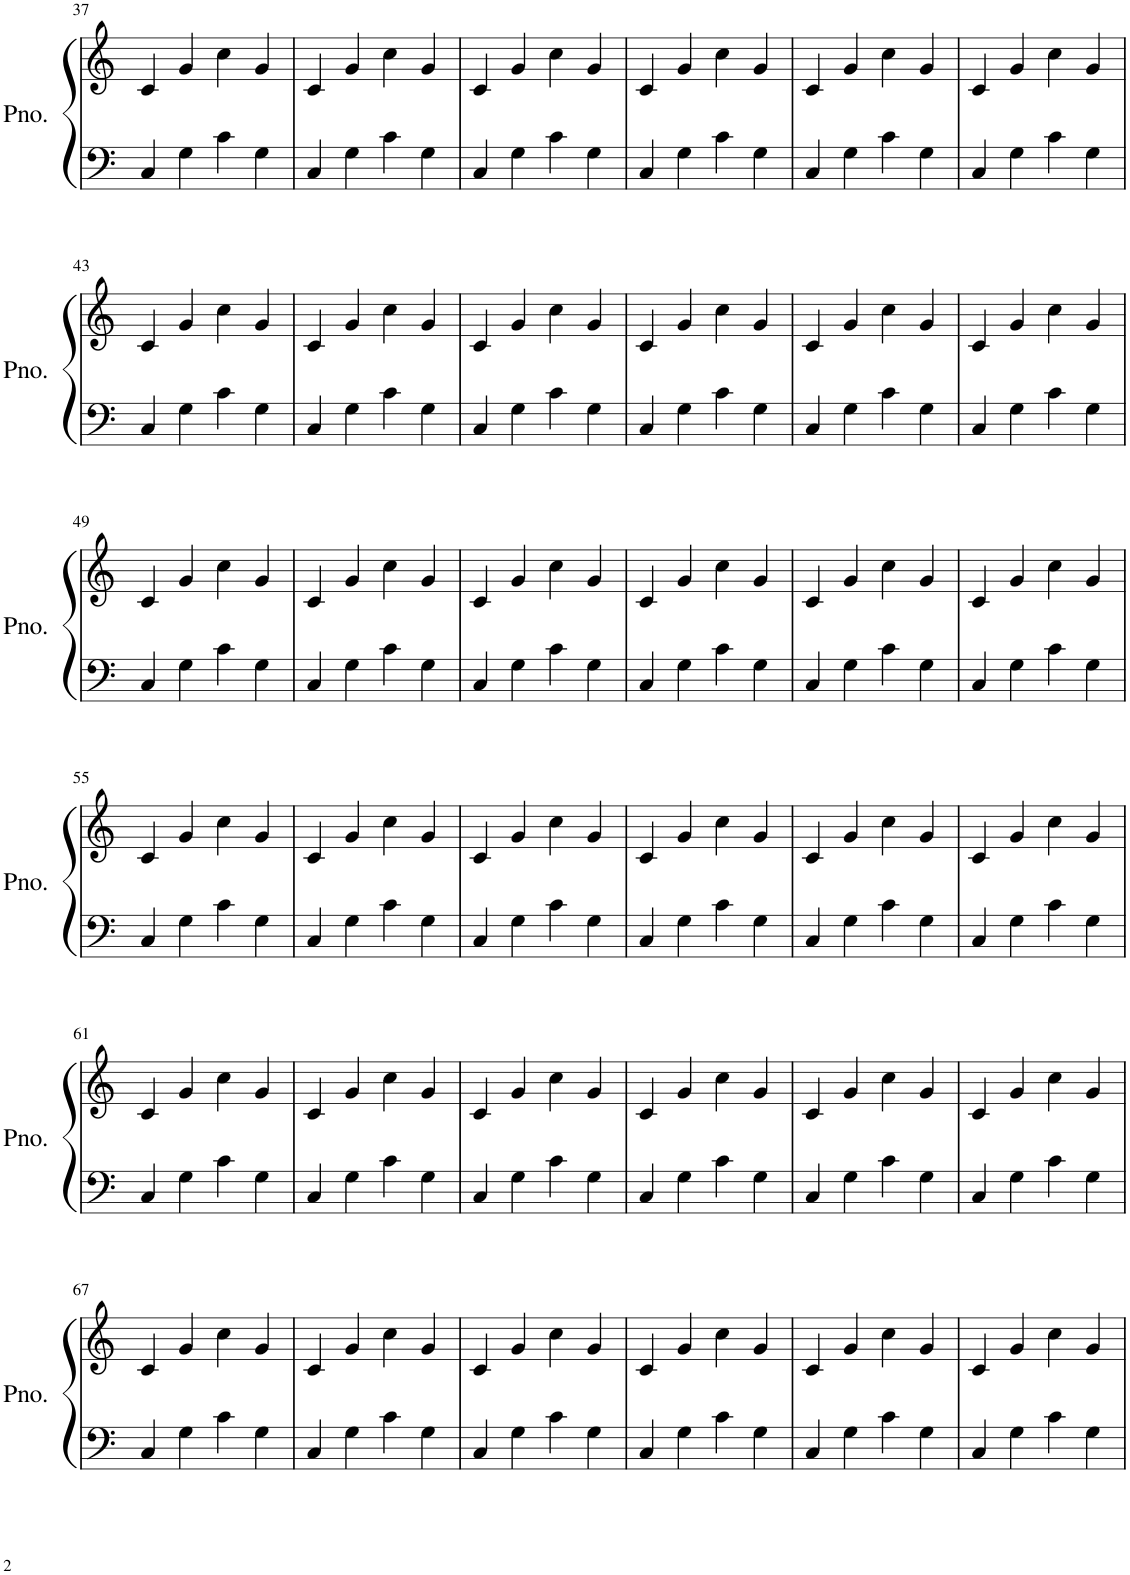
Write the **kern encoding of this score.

**kern	**kern
*part1	*part1
*staff2	*staff1
*I"Piano	*
*I'Pno.	*
!!LO:PB:g=z
*clefF4	*clefG2
*k[]	*k[]
*M4/4	*M4/4
=37	=37
4C/	4c/
4G\	4g/
4c\	4cc\
4G\	4g/
=38	=38
4C/	4c/
4G\	4g/
4c\	4cc\
4G\	4g/
=39	=39
4C/	4c/
4G\	4g/
4c\	4cc\
4G\	4g/
=40	=40
4C/	4c/
4G\	4g/
4c\	4cc\
4G\	4g/
=41	=41
4C/	4c/
4G\	4g/
4c\	4cc\
4G\	4g/
=42	=42
4C/	4c/
4G\	4g/
4c\	4cc\
4G\	4g/
!!LO:LB:g=z
=43	=43
4C/	4c/
4G\	4g/
4c\	4cc\
4G\	4g/
=44	=44
4C/	4c/
4G\	4g/
4c\	4cc\
4G\	4g/
=45	=45
4C/	4c/
4G\	4g/
4c\	4cc\
4G\	4g/
=46	=46
4C/	4c/
4G\	4g/
4c\	4cc\
4G\	4g/
=47	=47
4C/	4c/
4G\	4g/
4c\	4cc\
4G\	4g/
=48	=48
4C/	4c/
4G\	4g/
4c\	4cc\
4G\	4g/
!!LO:LB:g=z
=49	=49
4C/	4c/
4G\	4g/
4c\	4cc\
4G\	4g/
=50	=50
4C/	4c/
4G\	4g/
4c\	4cc\
4G\	4g/
=51	=51
4C/	4c/
4G\	4g/
4c\	4cc\
4G\	4g/
=52	=52
4C/	4c/
4G\	4g/
4c\	4cc\
4G\	4g/
=53	=53
4C/	4c/
4G\	4g/
4c\	4cc\
4G\	4g/
=54	=54
4C/	4c/
4G\	4g/
4c\	4cc\
4G\	4g/
!!LO:LB:g=z
=55	=55
4C/	4c/
4G\	4g/
4c\	4cc\
4G\	4g/
=56	=56
4C/	4c/
4G\	4g/
4c\	4cc\
4G\	4g/
=57	=57
4C/	4c/
4G\	4g/
4c\	4cc\
4G\	4g/
=58	=58
4C/	4c/
4G\	4g/
4c\	4cc\
4G\	4g/
=59	=59
4C/	4c/
4G\	4g/
4c\	4cc\
4G\	4g/
=60	=60
4C/	4c/
4G\	4g/
4c\	4cc\
4G\	4g/
!!LO:LB:g=z
=61	=61
4C/	4c/
4G\	4g/
4c\	4cc\
4G\	4g/
=62	=62
4C/	4c/
4G\	4g/
4c\	4cc\
4G\	4g/
=63	=63
4C/	4c/
4G\	4g/
4c\	4cc\
4G\	4g/
=64	=64
4C/	4c/
4G\	4g/
4c\	4cc\
4G\	4g/
=65	=65
4C/	4c/
4G\	4g/
4c\	4cc\
4G\	4g/
=66	=66
4C/	4c/
4G\	4g/
4c\	4cc\
4G\	4g/
!!LO:LB:g=z
=67	=67
4C/	4c/
4G\	4g/
4c\	4cc\
4G\	4g/
=68	=68
4C/	4c/
4G\	4g/
4c\	4cc\
4G\	4g/
=69	=69
4C/	4c/
4G\	4g/
4c\	4cc\
4G\	4g/
=70	=70
4C/	4c/
4G\	4g/
4c\	4cc\
4G\	4g/
=71	=71
4C/	4c/
4G\	4g/
4c\	4cc\
4G\	4g/
=72	=72
4C/	4c/
4G\	4g/
4c\	4cc\
4G\	4g/
=	=
*-	*-
